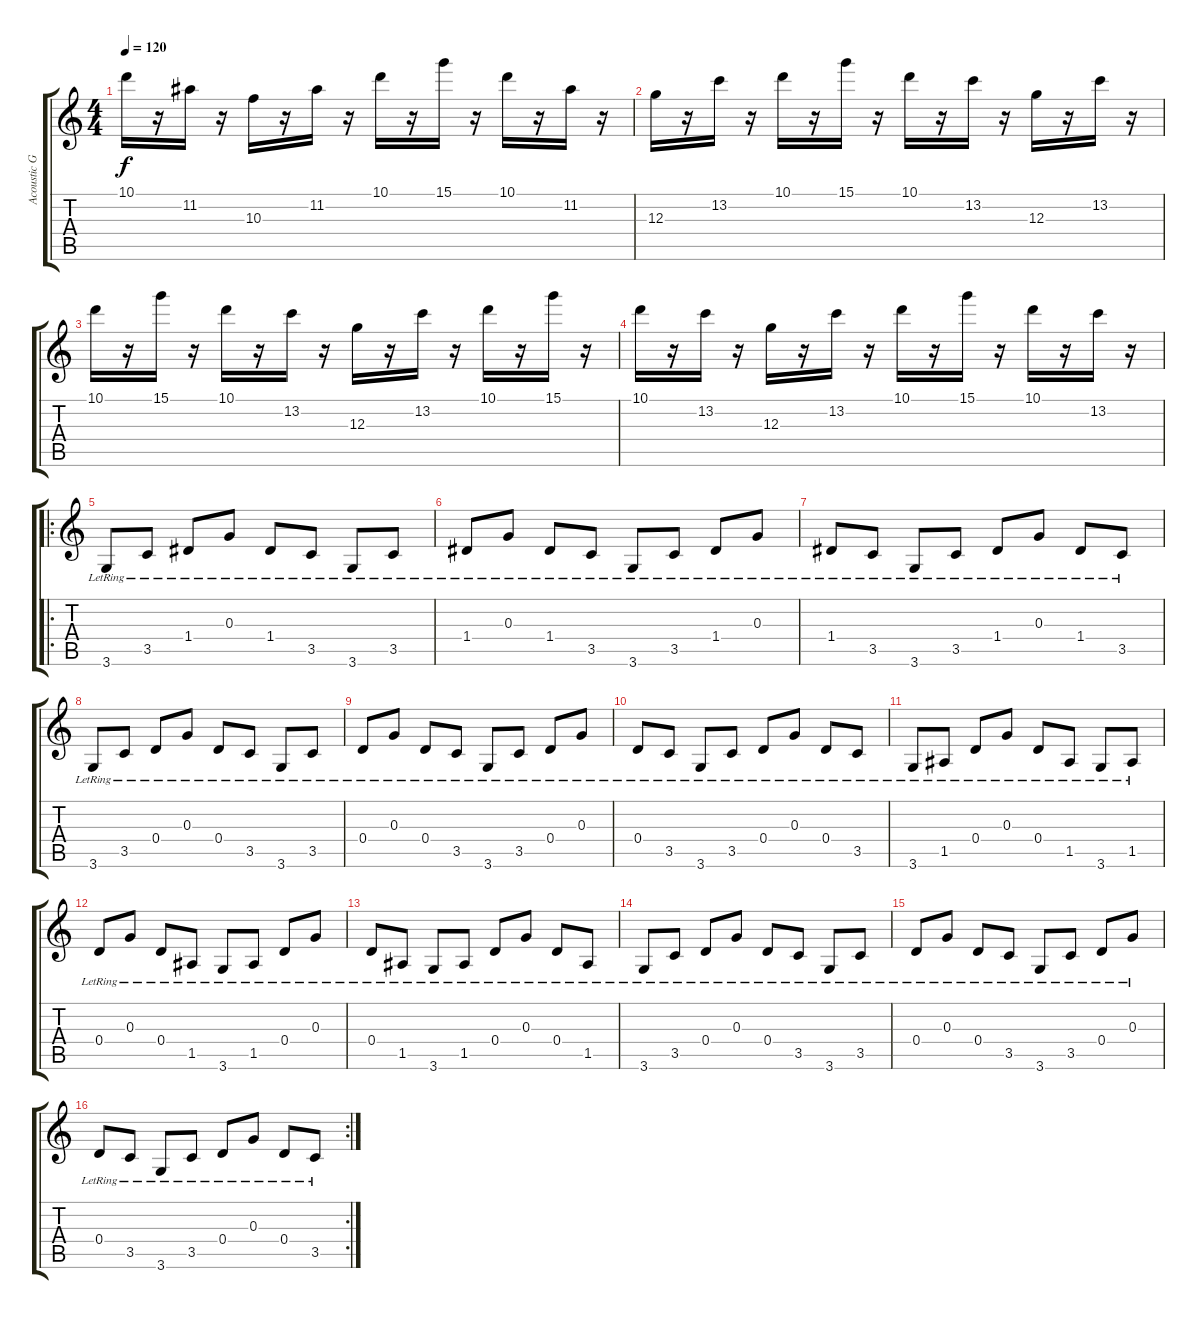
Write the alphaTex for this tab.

\track ("Acoustic Guitar" "Acoustic G") {instrument acousticguitarsteel}
\staff {score tabs}
\tuning (E4 B3 G3 D3 A2 E2) {hide}
\ts (4 4)
\tempo 120
\clef g2
\ks c
10.1.16{dy f} r.16 11.2.16 r.16 10.3.16 r.16 11.2.16 r.16 10.1.16 r.16 15.1.16 r.16 10.1.16 r.16 11.2.16 r.16 |
12.3.16 r.16 13.2.16 r.16 10.1.16 r.16 15.1.16 r.16 10.1.16 r.16 13.2.16 r.16 12.3.16 r.16 13.2.16 r.16 |
10.1.16 r.16 15.1.16 r.16 10.1.16 r.16 13.2.16 r.16 12.3.16 r.16 13.2.16 r.16 10.1.16 r.16 15.1.16 r.16 |
10.1.16 r.16 13.2.16 r.16 12.3.16 r.16 13.2.16 r.16 10.1.16 r.16 15.1.16 r.16 10.1.16 r.16 13.2.16 r.16 |
\ro
3.6{lr}.8{volume 16} 3.5{lr}.8 1.4{lr}.8 0.3{lr}.8 1.4{lr}.8 3.5{lr}.8 3.6{lr}.8 3.5{lr}.8 |
1.4{lr}.8 0.3{lr}.8 1.4{lr}.8 3.5{lr}.8 3.6{lr}.8 3.5{lr}.8 1.4{lr}.8 0.3{lr}.8 |
1.4{lr}.8 3.5{lr}.8 3.6{lr}.8 3.5{lr}.8 1.4{lr}.8 0.3{lr}.8 1.4{lr}.8 3.5{lr}.8 |
3.6{lr}.8 3.5{lr}.8 0.4{lr}.8 0.3{lr}.8 0.4{lr}.8 3.5{lr}.8 3.6{lr}.8 3.5{lr}.8 |
0.4{lr}.8 0.3{lr}.8 0.4{lr}.8 3.5{lr}.8 3.6{lr}.8 3.5{lr}.8 0.4{lr}.8 0.3{lr}.8 |
0.4{lr}.8 3.5{lr}.8 3.6{lr}.8 3.5{lr}.8 0.4{lr}.8 0.3{lr}.8 0.4{lr}.8 3.5{lr}.8 |
3.6{lr}.8 1.5{lr}.8 0.4{lr}.8 0.3{lr}.8 0.4{lr}.8 1.5{lr}.8 3.6{lr}.8 1.5{lr}.8 |
0.4{lr}.8 0.3{lr}.8 0.4{lr}.8 1.5{lr}.8 3.6{lr}.8 1.5{lr}.8 0.4{lr}.8 0.3{lr}.8 |
0.4{lr}.8 1.5{lr}.8 3.6{lr}.8 1.5{lr}.8 0.4{lr}.8 0.3{lr}.8 0.4{lr}.8 1.5{lr}.8 |
3.6{lr}.8 3.5{lr}.8 0.4{lr}.8 0.3{lr}.8 0.4{lr}.8 3.5{lr}.8 3.6{lr}.8 3.5{lr}.8 |
0.4{lr}.8 0.3{lr}.8 0.4{lr}.8 3.5{lr}.8 3.6{lr}.8 3.5{lr}.8 0.4{lr}.8 0.3{lr}.8 |
\rc 2
0.4{lr}.8 3.5{lr}.8 3.6{lr}.8 3.5{lr}.8 0.4{lr}.8 0.3{lr}.8 0.4{lr}.8 3.5{lr}.8
